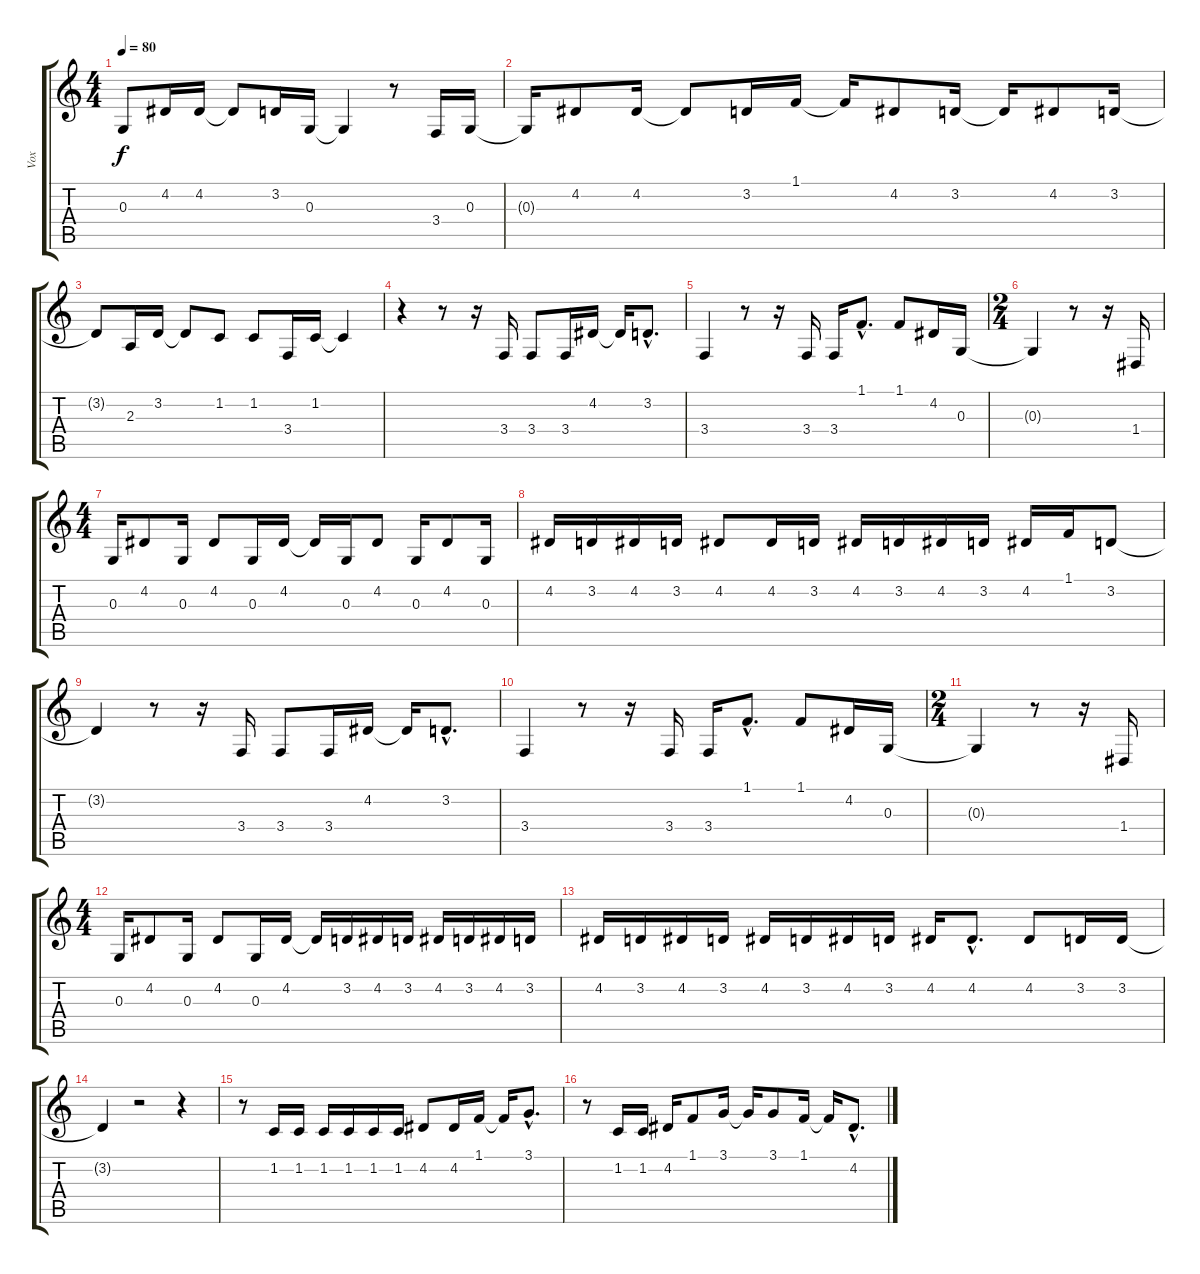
\track ("Vox" "Vox") {instrument drawbarorgan}
\staff {score tabs}
\tuning (E4 B3 G3 D3 A2 E2) {hide}
\ts (4 4)
\tempo 80
\clef g2
\ks c
0.3{t}.8{dy f} 4.2.16 4.2.16 4.2{t}.8 3.2.16 0.3.16 0.3{t}.4 r.8 3.4.16 0.3.16 |
0.3{t}.16 4.2.8 4.2.16 4.2{t}.8 3.2.16 1.1.16 1.1{t}.16 4.2.8 3.2.16 3.2{t}.16 4.2.8 3.2.16 |
3.2{t}.8 2.3.16 3.2.16 3.2{t}.8 1.2.8 1.2.8 3.4.16 1.2.16 1.2{t}.4 |
r.4 r.8 r.16 3.4.16 3.4.8 3.4.16 4.2.16 4.2{t}.16 3.2{hac}.8{d} |
3.4.4 r.8 r.16 3.4.16 3.4.16 1.1{hac}.8{d} 1.1.8 4.2.16 0.3.16 |
\ts (2 4)
0.3{t}.4 r.8 r.16 1.4.16 |
\ts (4 4)
0.3.16 4.2.8 0.3.16 4.2.8 0.3.16 4.2.16 4.2{t}.16 0.3.16 4.2.8 0.3.16 4.2.8 0.3.16 |
4.2.16 3.2.16 4.2.16 3.2.16 4.2.8 4.2.16 3.2.16 4.2.16 3.2.16 4.2.16 3.2.16 4.2.16 1.1.16 3.2.8 |
3.2{t}.4 r.8 r.16 3.4.16 3.4.8 3.4.16 4.2.16 4.2{t}.16 3.2{hac}.8{d} |
3.4.4 r.8 r.16 3.4.16 3.4.16 1.1{hac}.8{d} 1.1.8 4.2.16 0.3.16 |
\ts (2 4)
0.3{t}.4 r.8 r.16 1.4.16 |
\ts (4 4)
0.3.16 4.2.8 0.3.16 4.2.8 0.3.16 4.2.16 4.2{t}.16 3.2.16 4.2.16 3.2.16 4.2.16 3.2.16 4.2.16 3.2.16 |
4.2.16 3.2.16 4.2.16 3.2.16 4.2.16 3.2.16 4.2.16 3.2.16 4.2.16 4.2{hac}.8{d} 4.2.8 3.2.16 3.2.16 |
3.2{t}.4 r.2 r.4 |
r.8 1.2.16 1.2.16 1.2.16 1.2.16 1.2.16 1.2.16 4.2.8 4.2.16 1.1.16 1.1{t}.16 3.1{hac}.8{d} |
r.8 1.2.16 1.2.16 4.2.16 1.1.8 3.1.16 3.1{t}.16 3.1.8 1.1.16 1.1{t}.16 4.2{hac}.8{d}
